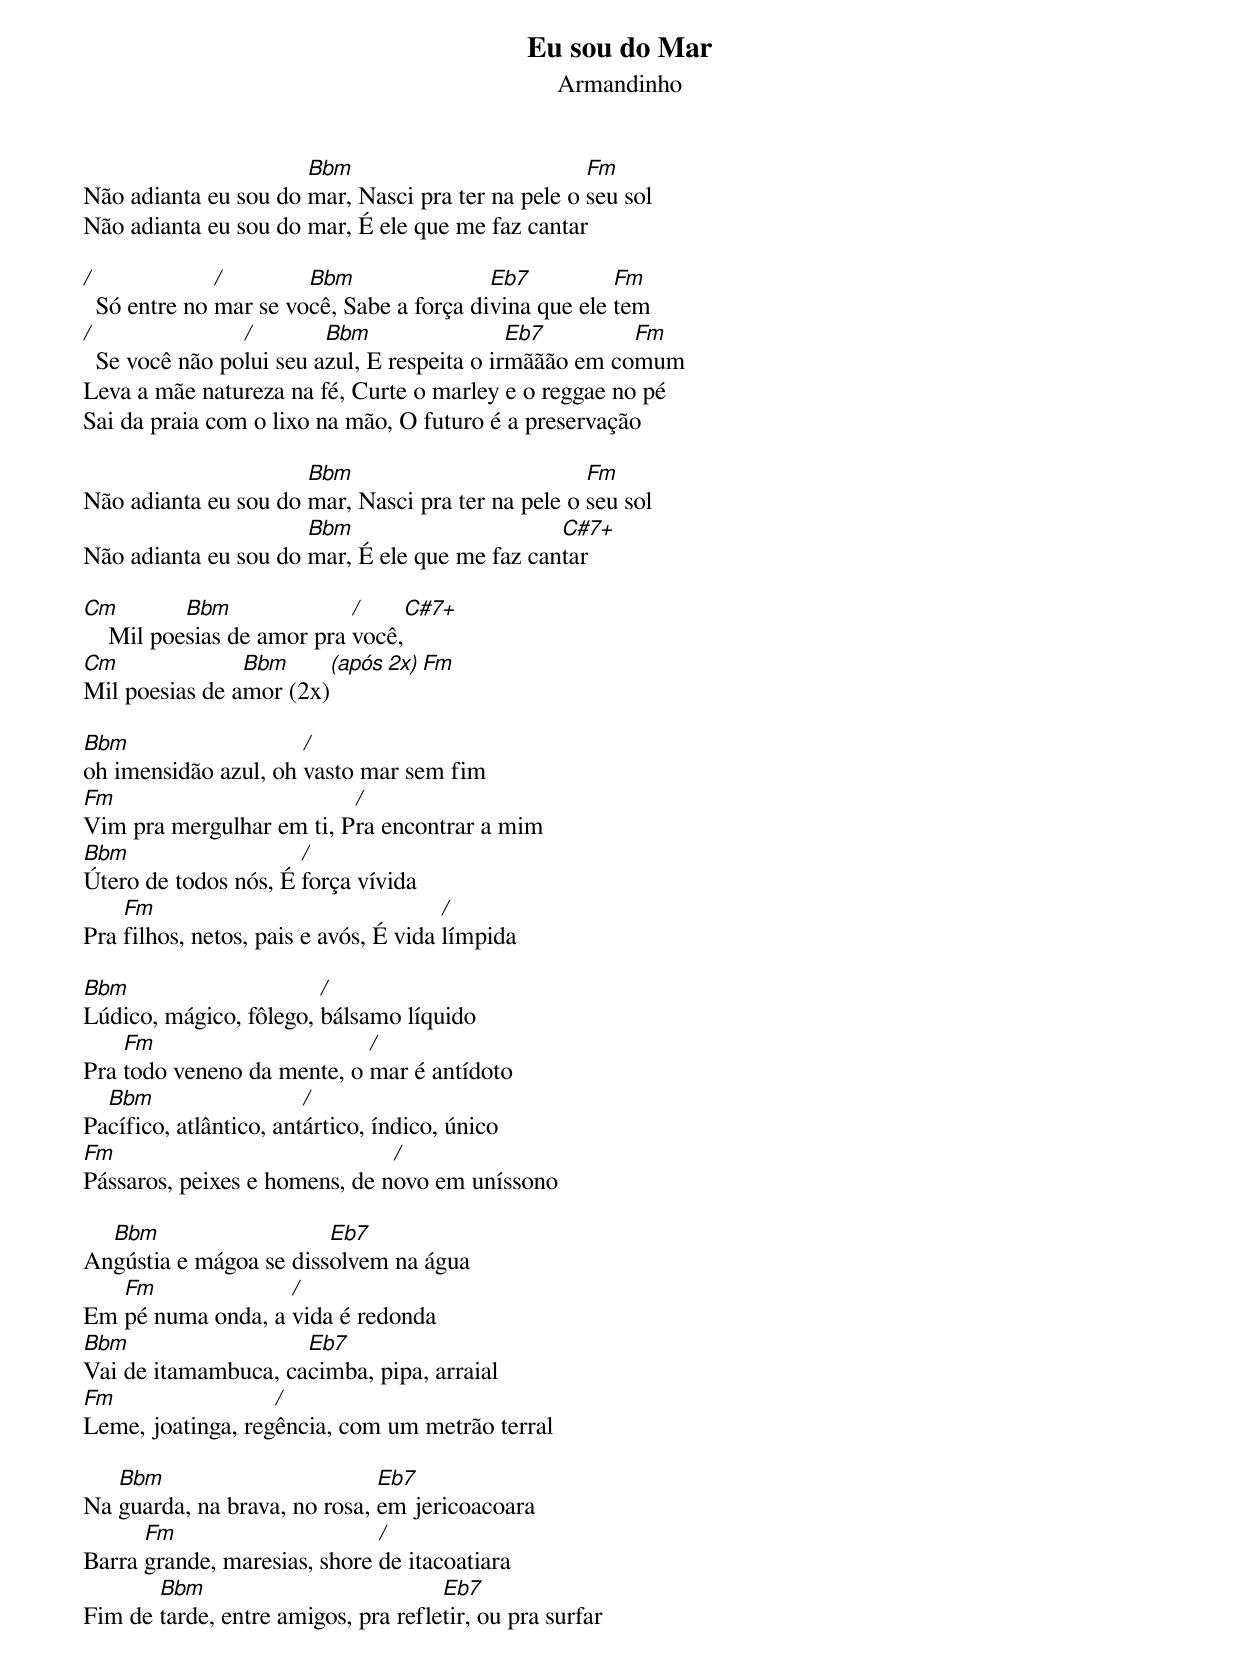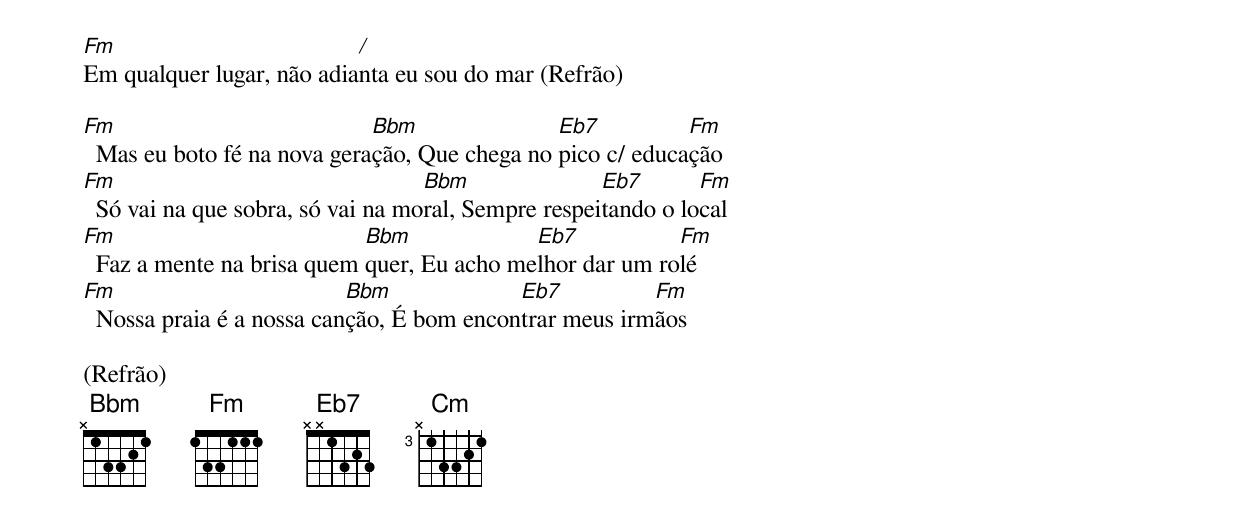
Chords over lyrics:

Eu sou do Mar
Armandinho

                      Bbm                          Fm
Não adianta eu sou do mar, Nasci pra ter na pele o seu sol
Não adianta eu sou do mar, É ele que me faz cantar

/             /        Bbm                Eb7          Fm
  Só entre no mar se você, Sabe a força divina que ele tem
/               /        Bbm                 Eb7        Fm
  Se você não polui seu azul, E respeita o irmããão em comum
Leva a mãe natureza na fé, Curte o marley e o reggae no pé
Sai da praia com o lixo na mão, O futuro é a preservação

                      Bbm                          Fm
Não adianta eu sou do mar, Nasci pra ter na pele o seu sol
                      Bbm                      C#7+
Não adianta eu sou do mar, É ele que me faz cantar

Cm         Bbm              /     C#7+
    Mil poesias de amor pra você,
Cm              Bbm        (após 2x) Fm
Mil poesias de amor (2x)

Bbm                   /
oh imensidão azul, oh vasto mar sem fim
Fm                        /
Vim pra mergulhar em ti, Pra encontrar a mim
Bbm                   /
Útero de todos nós, É força vívida
    Fm                                 /
Pra filhos, netos, pais e avós, É vida límpida

Bbm                     /
Lúdico, mágico, fôlego, bálsamo líquido
    Fm                      /
Pra todo veneno da mente, o mar é antídoto
  Bbm                   /
Pacífico, atlântico, antártico, índico, único
Fm                             /
Pássaros, peixes e homens, de novo em uníssono

  Bbm                   Eb7
Angústia e mágoa se dissolvem na água
   Fm              /
Em pé numa onda, a vida é redonda
Bbm                  Eb7
Vai de itamambuca, cacimba, pipa, arraial
Fm                 /
Leme, joatinga, regência, com um metrão terral

   Bbm                        Eb7
Na guarda, na brava, no rosa, em jericoacoara
      Fm                      /
Barra grande, maresias, shore de itacoatiara
       Bbm                           Eb7
Fim de tarde, entre amigos, pra refletir, ou pra surfar
Fm                         /
Em qualquer lugar, não adianta eu sou do mar (Refrão)

Fm                           Bbm               Eb7          Fm
  Mas eu boto fé na nova geração, Que chega no pico c/ educação
Fm                                 Bbm               Eb7       Fm
  Só vai na que sobra, só vai na moral, Sempre respeitando o local
Fm                          Bbm             Eb7           Fm
  Faz a mente na brisa quem quer, Eu acho melhor dar um rolé
Fm                         Bbm             Eb7          Fm
  Nossa praia é a nossa canção, É bom encontrar meus irmãos

(Refrão)
